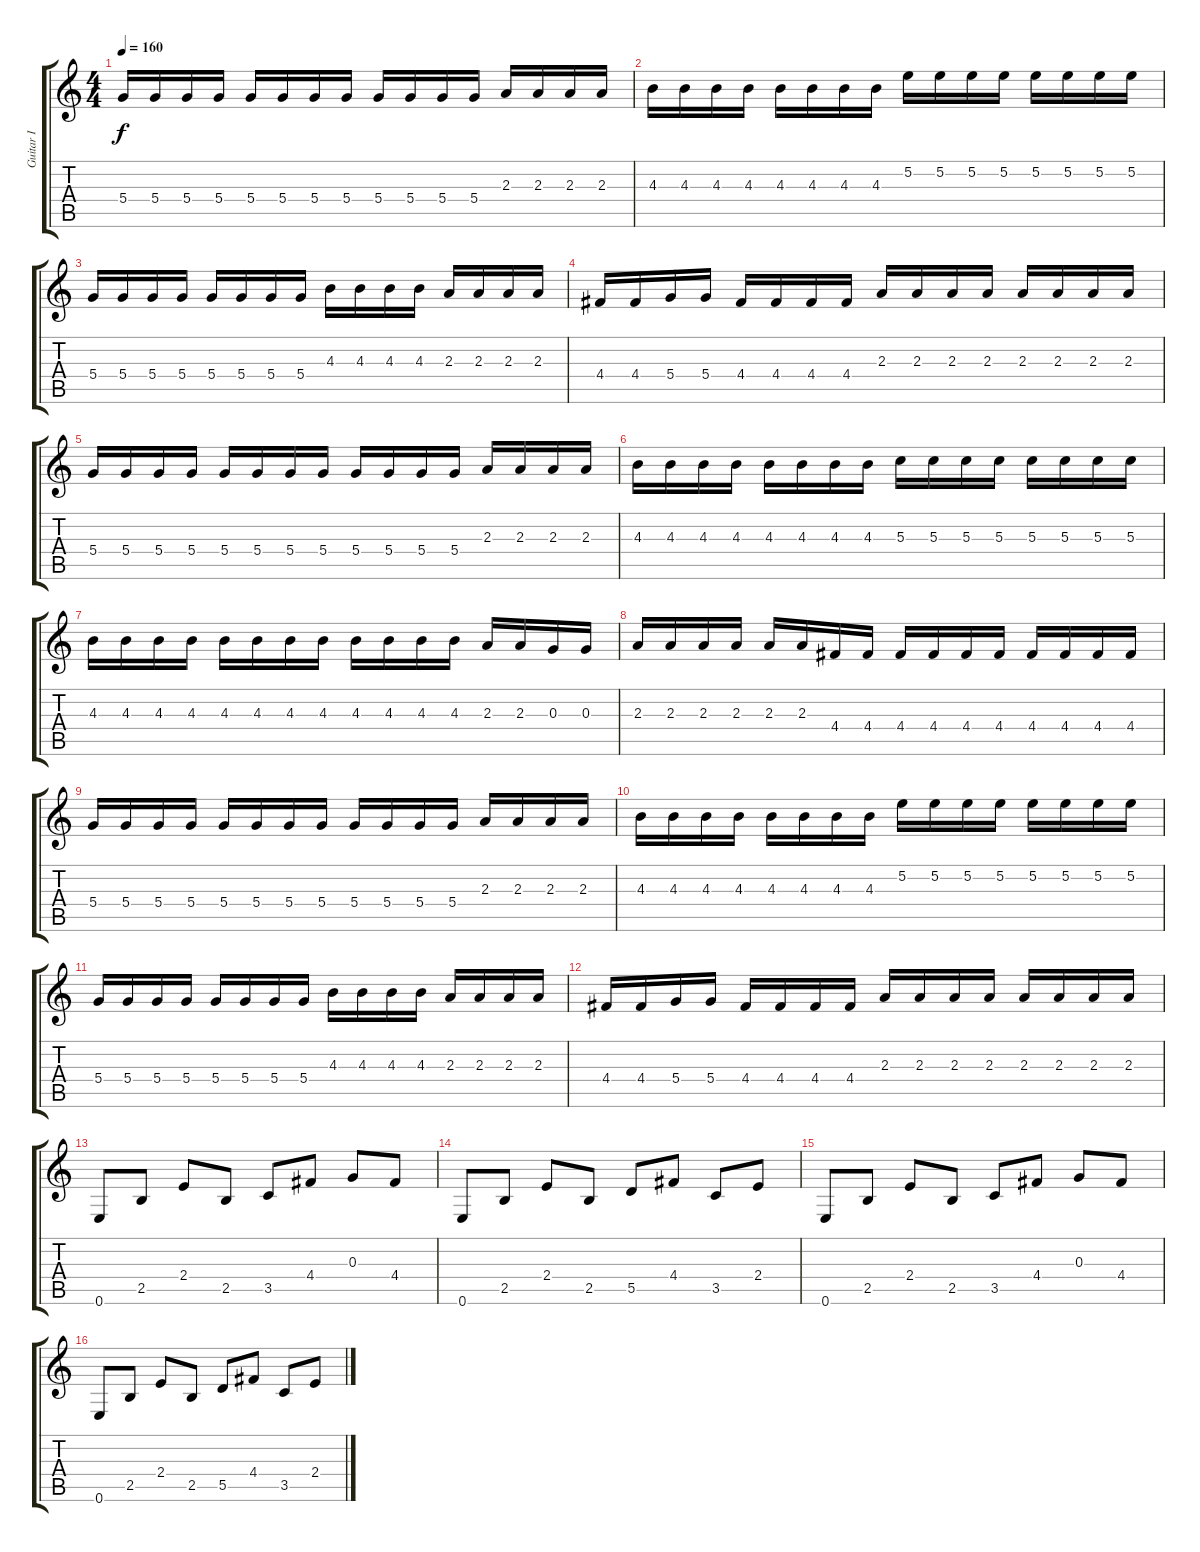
\track ("Guitar I" "Guitar I") {instrument distortionguitar}
\staff {score tabs}
\tuning (E4 B3 G3 D3 A2 E2) {hide}
\ts (4 4)
\tempo 160
\clef g2
\ks c
5.4.16{dy f} 5.4.16 5.4.16 5.4.16 5.4.16 5.4.16 5.4.16 5.4.16 5.4.16 5.4.16 5.4.16 5.4.16 2.3.16 2.3.16 2.3.16 2.3.16 |
4.3.16 4.3.16 4.3.16 4.3.16 4.3.16 4.3.16 4.3.16 4.3.16 5.2.16 5.2.16 5.2.16 5.2.16 5.2.16 5.2.16 5.2.16 5.2.16 |
5.4.16 5.4.16 5.4.16 5.4.16 5.4.16 5.4.16 5.4.16 5.4.16 4.3.16 4.3.16 4.3.16 4.3.16 2.3.16 2.3.16 2.3.16 2.3.16 |
4.4.16 4.4.16 5.4.16 5.4.16 4.4.16 4.4.16 4.4.16 4.4.16 2.3.16 2.3.16 2.3.16 2.3.16 2.3.16 2.3.16 2.3.16 2.3.16 |
5.4.16 5.4.16 5.4.16 5.4.16 5.4.16 5.4.16 5.4.16 5.4.16 5.4.16 5.4.16 5.4.16 5.4.16 2.3.16 2.3.16 2.3.16 2.3.16 |
4.3.16 4.3.16 4.3.16 4.3.16 4.3.16 4.3.16 4.3.16 4.3.16 5.3.16 5.3.16 5.3.16 5.3.16 5.3.16 5.3.16 5.3.16 5.3.16 |
4.3.16 4.3.16 4.3.16 4.3.16 4.3.16 4.3.16 4.3.16 4.3.16 4.3.16 4.3.16 4.3.16 4.3.16 2.3.16 2.3.16 0.3.16 0.3.16 |
2.3.16 2.3.16 2.3.16 2.3.16 2.3.16 2.3.16 4.4.16 4.4.16 4.4.16 4.4.16 4.4.16 4.4.16 4.4.16 4.4.16 4.4.16 4.4.16 |
5.4.16 5.4.16 5.4.16 5.4.16 5.4.16 5.4.16 5.4.16 5.4.16 5.4.16 5.4.16 5.4.16 5.4.16 2.3.16 2.3.16 2.3.16 2.3.16 |
4.3.16 4.3.16 4.3.16 4.3.16 4.3.16 4.3.16 4.3.16 4.3.16 5.2.16 5.2.16 5.2.16 5.2.16 5.2.16 5.2.16 5.2.16 5.2.16 |
5.4.16 5.4.16 5.4.16 5.4.16 5.4.16 5.4.16 5.4.16 5.4.16 4.3.16 4.3.16 4.3.16 4.3.16 2.3.16 2.3.16 2.3.16 2.3.16 |
4.4.16 4.4.16 5.4.16 5.4.16 4.4.16 4.4.16 4.4.16 4.4.16 2.3.16 2.3.16 2.3.16 2.3.16 2.3.16 2.3.16 2.3.16 2.3.16 |
0.6.8 2.5.8 2.4.8 2.5.8 3.5.8 4.4.8 0.3.8 4.4.8 |
0.6.8 2.5.8 2.4.8 2.5.8 5.5.8 4.4.8 3.5.8 2.4.8 |
0.6.8 2.5.8 2.4.8 2.5.8 3.5.8 4.4.8 0.3.8 4.4.8 |
0.6.8 2.5.8 2.4.8 2.5.8 5.5.8 4.4.8 3.5.8 2.4.8
